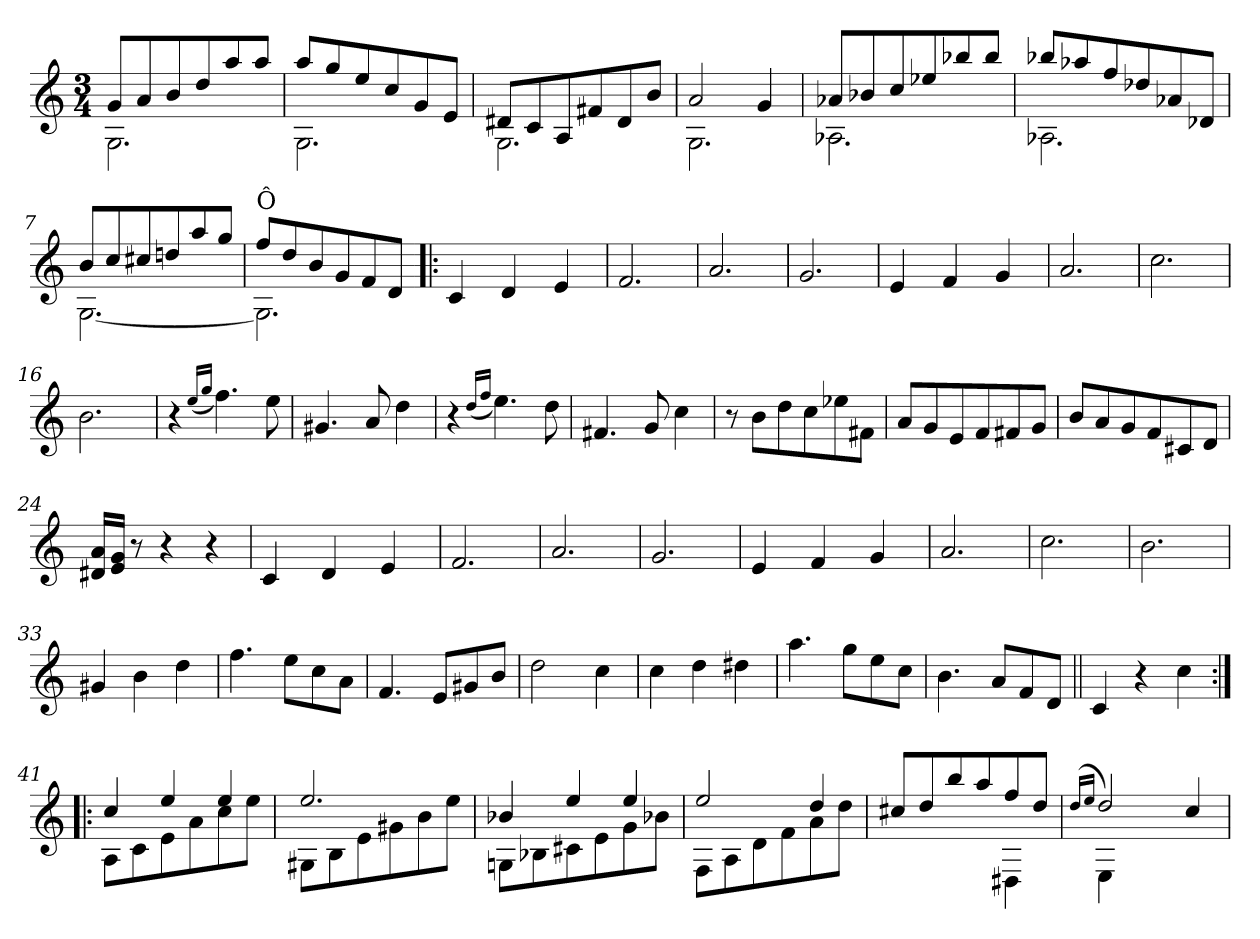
**kern
*part1
*staff1
*clefG2
*k[]
*C:
*M3/4
=1
*^
8g/L	2.G\
8a/	.
8b/	.
8dd/	.
8aa/	.
8aa/J	.
=2	=2
8aa/L	2.G\
8gg/	.
8ee/	.
8cc/	.
8g/	.
8e/J	.
=3	=3
8d#X/L	2.G\
8c/	.
8A/	.
8f#X/	.
8d#/	.
8b/J	.
=4	=4
2a/	2.G\
4g/	.
!!LO:LB:g=z	!!
=5	=5
8a-X/L	2.A-X\
8b-X/	.
8cc/	.
8ee-X/	.
8bb-X/	.
8bb-/J	.
=6	=6
8bb-X/L	2.A-X\
8aa-X/	.
8ff/	.
8dd-X/	.
8a-X/	.
8d-X/J	.
=7	=7
8b/L	[<2.G\
8cc/	.
8cc#X/	.
8ddn/	.
8aa/	.
8gg/J	.
=8	=8
!LO:TX:a:t=Ô	!
8ff/L	2.G\]
8dd/	.
8b/	.
8g/	.
8f/	.
8d/J	.
!!LO:LB:g=z	!!
=9!|:	=9!|:
4c/	8ryy
.	8ryy
4d/	8ryy
.	8ryy
4e/	8ryy
.	8ryy
*v	*v
=10
2.f/
=11
2.a/
=12
2.g/
=13
*^
4e/	8ryy
.	8ryy
4f/	8ryy
.	8ryy
4g/	8ryy
.	8ryy
*v	*v
=14
2.a/
!!LO:LB:g=z
=15
2.cc\
=16
2.b\
=17
4r
(<16qee/LL
16qgg/JJ
4.ff\)
8ee\
=18
4.g#X/
8a/
4dd\
=19
4r
(<16qdd/LL
16qff/JJ
4.ee\)
8dd\
!!LO:LB:g=z
=20
4.f#X/
8g/
4cc\
=21
8r
8b\L
8dd\
8cc\
8ee-X\
8f#X\J
=22
8a/L
8g/
8e/
8f/
8f#X/
8g/J
=23
8b/L
8a/
8g/
8f/
8c#X/
8d/J
!!LO:LB:g=z
=24
16d#X/ 16a/LL
16e/ 16g/JJ
8r
4r
4r
=25
*^
4c/	8ryy
.	8ryy
4d/	8ryy
.	8ryy
4e/	8ryy
.	8ryy
*v	*v
=26
2.f/
=27
2.a/
=28
2.g/
=29
*^
4e/	8ryy
.	8ryy
4f/	8ryy
.	8ryy
4g/	8ryy
.	8ryy
*v	*v
!!LO:LB:g=z
=30
2.a/
=31
2.cc\
=32
2.b\
=33
4g#X/
4b\
4dd\
=34
4.ff\
8ee\L
8cc\
8a\J
=35
4.f/
8e/L
8g#X/
8b/J
!!LO:LB:g=z
=36
2dd\
4cc\
=37
4cc\
4dd\
4dd#X\
=38
4.aa\
8gg\L
8ee\
8cc\J
=39
4.b\
8a/L
8f/
8d/J
=40||
4c/
4r
4cc\
!!LO:LB:g=z
=41:|!|:
*^
4cc/	8A\L
.	8c\
4ee/	8e\
.	8a\
4ee/	8cc\
.	8ee\J
=42	=42
2.ee/	8G#X\L
.	8B\
.	8e\
.	8g#X\
.	8b\
.	8ee\J
=43	=43
4b-X/	8Gn\L
.	8B-X\
4ee/	8c#X\
.	8e\
4ee/	8g\
.	8b-X\J
=44	=44
2ee/	8F\L
.	8A\
.	8d\
.	8f\
4dd/	8a\
.	8dd\J
!!LO:LB:g=z	!!
=45	=45
8cc#X/L	2ryy
8dd/	.
8bb/	.
8aa/	.
8ff/	4D#X\
8dd/J	.
=46	=46
(<16qdd/LL	.
16qee/JJ	.
2dd/)	4E\
.	4ryy
4cc/	4ryy
*v	*v
=
*-
